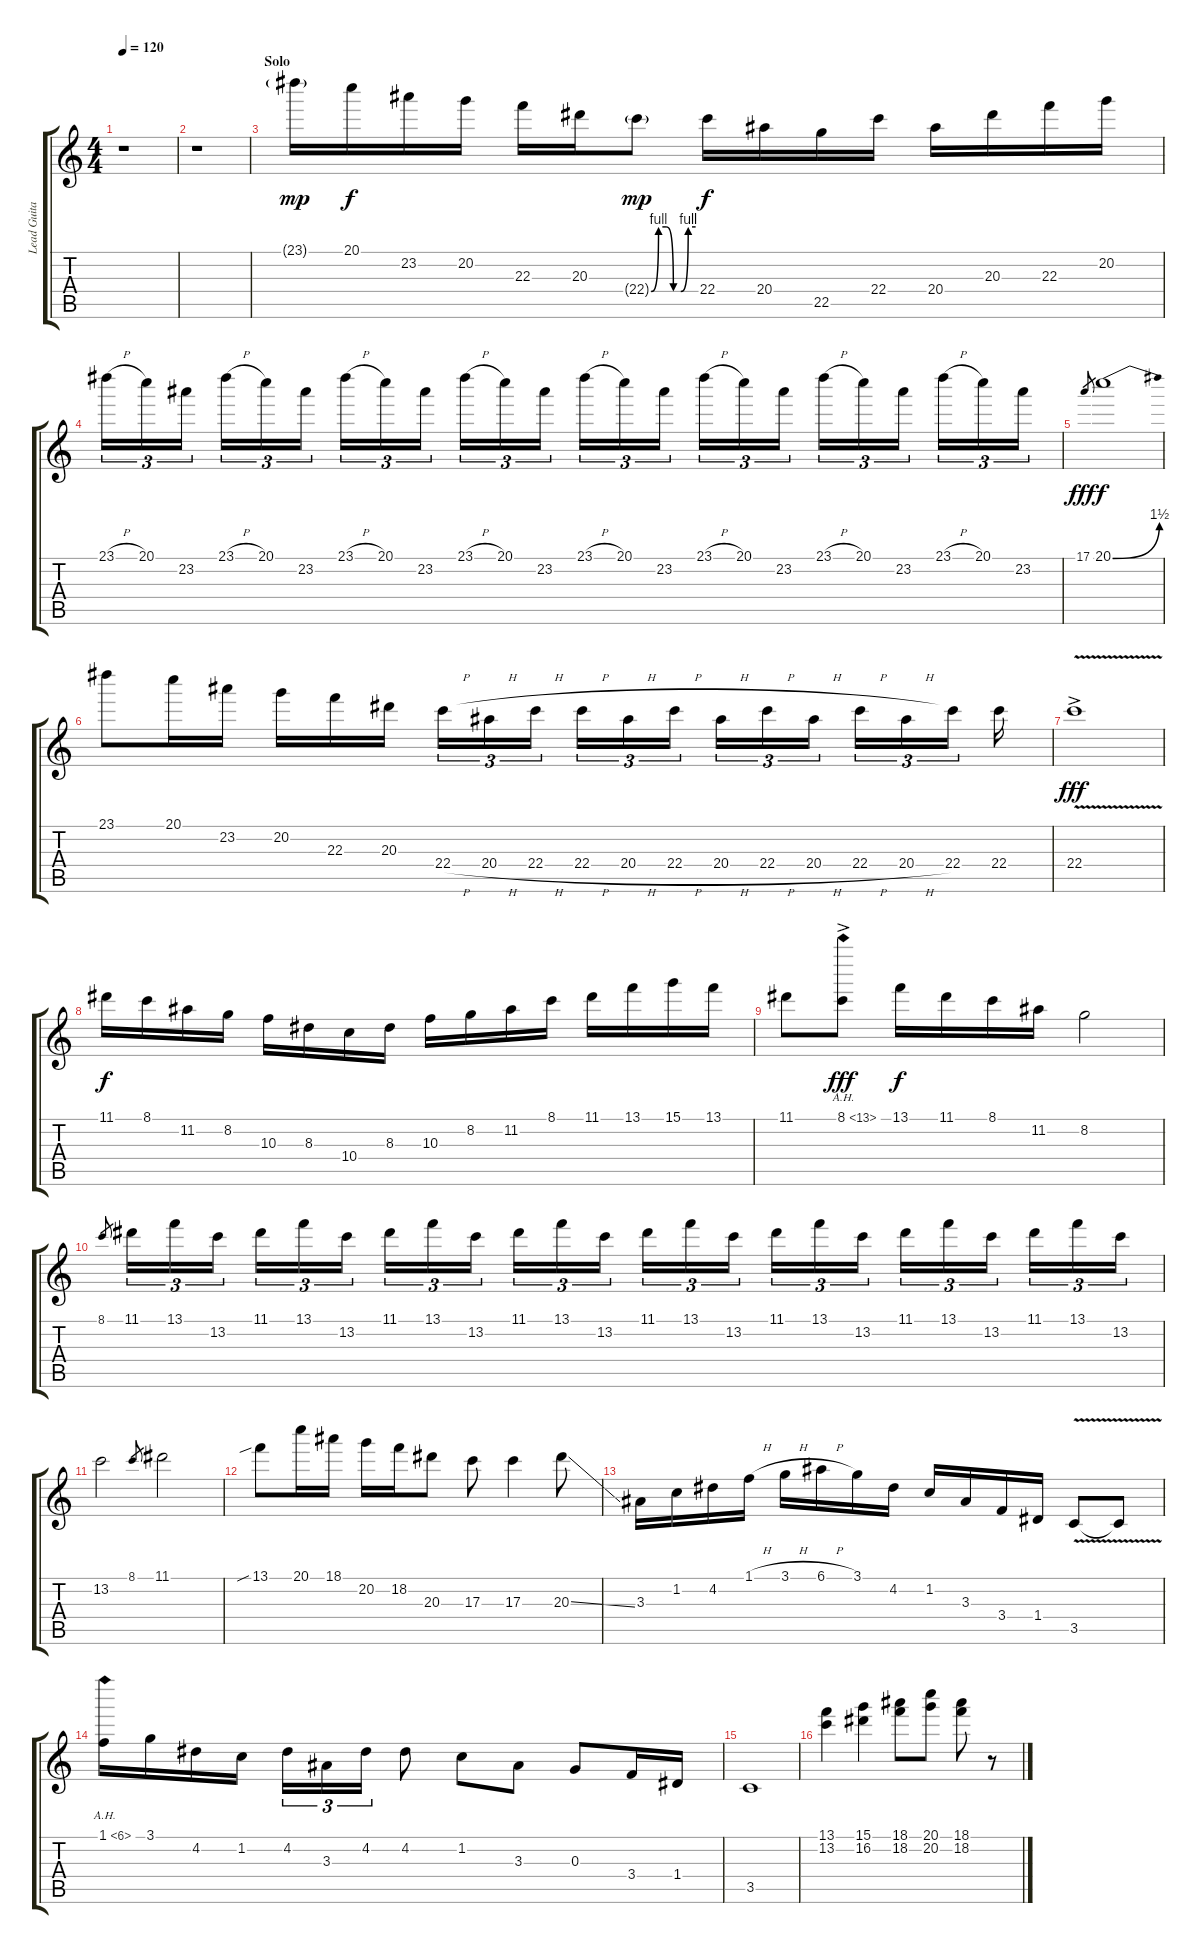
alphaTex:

\track ("Lead Guitar" "Lead Guita") {instrument distortionguitar}
\staff {score tabs}
\tuning (E4 B3 G3 D3 A2 E2) {hide}
\ts (4 4)
\tempo 120
\clef g2
\ks c
r.1{dy f} |
r.1 |
\section ("" "Solo")
23.1{g}.16{dy mp volume 16} 20.1.16{dy f} 23.2.16 20.2.16 22.3.16 20.3.16 22.4{be (custom 0 0 10 4 20 4 30 0 40 0 50 4 60 4) g}.8{dy mp} 22.4.16{dy f} 20.4.16 22.5.16 22.4.16 20.4.16 20.3.16 22.3.16 20.2.16 |
23.1{h}.16{tu (3 2)} 20.1.16{tu (3 2)} 23.2.16{tu (3 2)} 23.1{h}.16{tu (3 2)} 20.1.16{tu (3 2)} 23.2.16{tu (3 2)} 23.1{h}.16{tu (3 2)} 20.1.16{tu (3 2)} 23.2.16{tu (3 2)} 23.1{h}.16{tu (3 2)} 20.1.16{tu (3 2)} 23.2.16{tu (3 2)} 23.1{h}.16{tu (3 2)} 20.1.16{tu (3 2)} 23.2.16{tu (3 2)} 23.1{h}.16{tu (3 2)} 20.1.16{tu (3 2)} 23.2.16{tu (3 2)} 23.1{h}.16{tu (3 2)} 20.1.16{tu (3 2)} 23.2.16{tu (3 2)} 23.1{h}.16{tu (3 2)} 20.1.16{tu (3 2)} 23.2.16{tu (3 2)} |
17.1.8{gr dy fff} 20.1{be (bend 0 0 60 6)}.1{dy f} |
23.1.8 20.1.16 23.2.16 20.2.16 22.3.16 20.3.16 22.4{h}.16{tu (3 2)} 20.4{h}.16{tu (3 2)} 22.4{h}.16{tu (3 2)} 22.4{h}.16{tu (3 2)} 20.4{h}.16{tu (3 2)} 22.4{h}.16{tu (3 2)} 20.4{h}.16{tu (3 2)} 22.4{h}.16{tu (3 2)} 20.4{h}.16{tu (3 2)} 22.4{h}.16{tu (3 2)} 20.4{h}.16{tu (3 2)} 22.4.16{tu (3 2)} 22.4.16 |
22.4{v ac}.1{dy fff} |
11.1.16{dy f} 8.1.16 11.2.16 8.2.16 10.3.16 8.3.16 10.4.16 8.3.16 10.3.16 8.2.16 11.2.16 8.1.16 11.1.16 13.1.16 15.1.16 13.1.16 |
11.1.8 8.1{ah 5 ac}.8{dy fff} 13.1.16{dy f} 11.1.16 8.1.16 11.2.16 8.2.2 |
8.1.8{gr} 11.1.16{tu (3 2)} 13.1.16{tu (3 2)} 13.2.16{tu (3 2)} 11.1.16{tu (3 2)} 13.1.16{tu (3 2)} 13.2.16{tu (3 2)} 11.1.16{tu (3 2)} 13.1.16{tu (3 2)} 13.2.16{tu (3 2)} 11.1.16{tu (3 2)} 13.1.16{tu (3 2)} 13.2.16{tu (3 2)} 11.1.16{tu (3 2)} 13.1.16{tu (3 2)} 13.2.16{tu (3 2)} 11.1.16{tu (3 2)} 13.1.16{tu (3 2)} 13.2.16{tu (3 2)} 11.1.16{tu (3 2)} 13.1.16{tu (3 2)} 13.2.16{tu (3 2)} 11.1.16{tu (3 2)} 13.1.16{tu (3 2)} 13.2.16{tu (3 2)} |
13.2.2 8.1.8{gr} 11.1.2 |
13.1{sib}.8 20.1.16 18.1.16 20.2.16 18.2.16 20.3.8 17.3.8 17.3.4 20.3{ss}.8 |
3.3.16 1.2.16 4.2.16 1.1{h}.16 3.1{h}.16 6.1{h}.16 3.1.16 4.2.16 1.2.16 3.3.16 3.4.16 1.4.16 3.5{v}.8 3.5{t}.8 |
1.1{ah 5}.16 3.1.16 4.2.16 1.2.16 4.2.16{tu (3 2)} 3.3.16{tu (3 2)} 4.2.16{tu (3 2)} 4.2.8 1.2.8 3.3.8 0.3.8 3.4.16 1.4.16 |
3.5.1 |
(13.1 13.2).4 (15.1 16.2).4 (18.1 18.2).8 (20.1 20.2).8 (18.1 18.2).8 r.8
